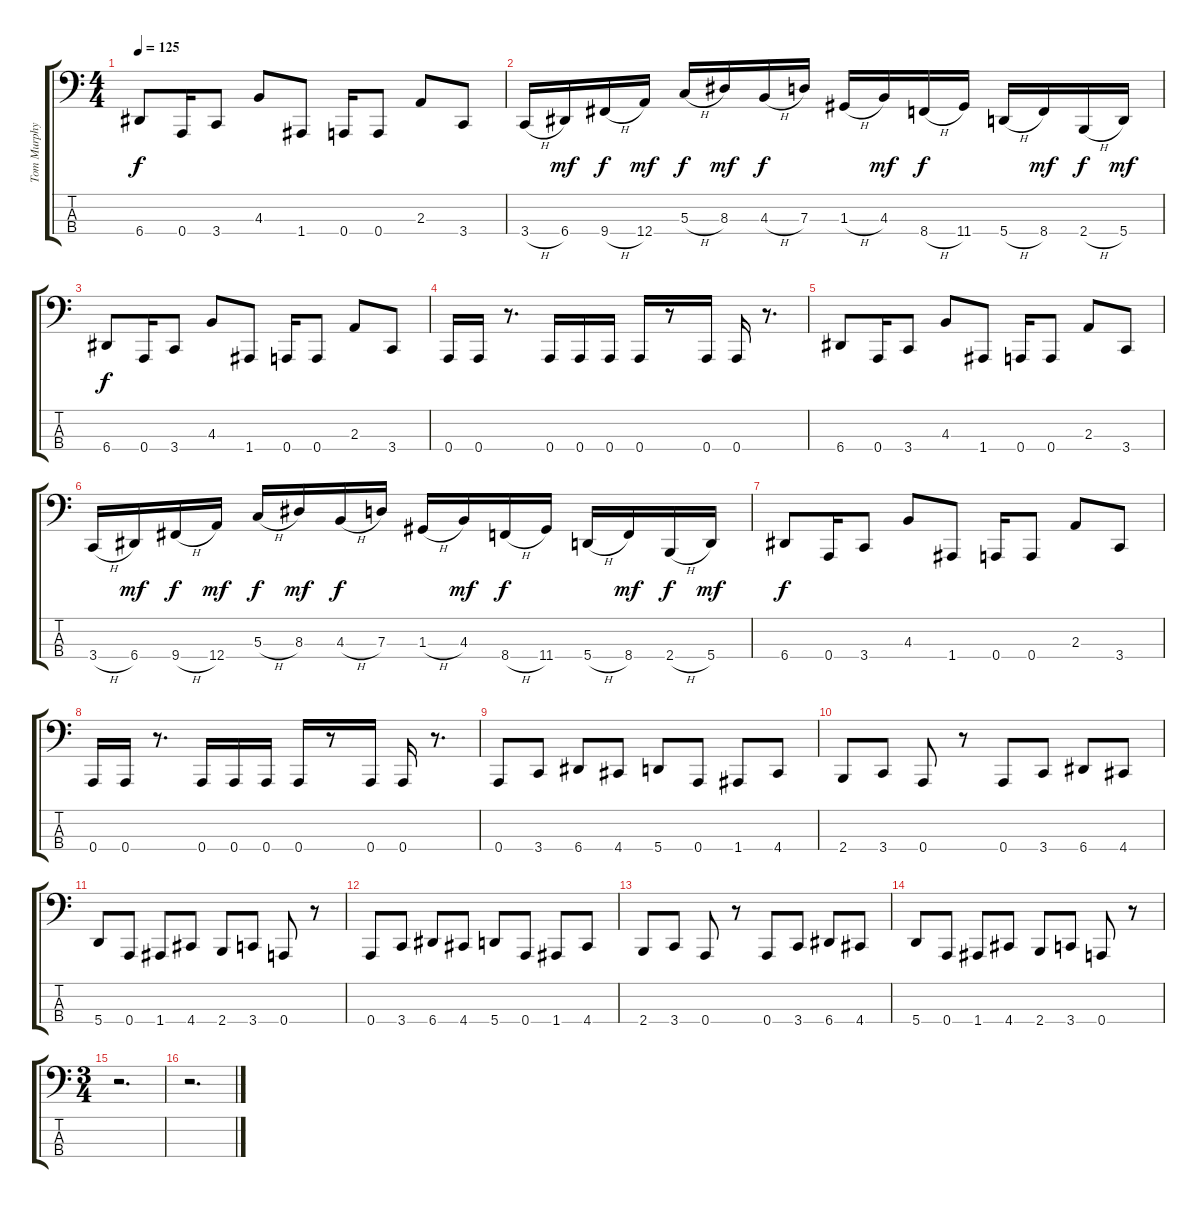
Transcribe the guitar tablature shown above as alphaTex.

\track ("Tom Murphy" "Tom Murphy") {instrument electricbassfinger}
\staff {score tabs}
\tuning (F2 C2 G1 A0) {hide}
\ts (4 4)
\tempo 125
\clef f4
\ks c
6.4.8{dy f} 0.4.16 3.4.8 4.3.8 1.4.8 0.4.16 0.4.8 2.3.8 3.4.8 |
3.4{h}.16 6.4.16{dy mf} 9.4{h}.16{dy f} 12.4.16{dy mf} 5.3{h}.16{dy f} 8.3.16{dy mf} 4.3{h}.16{dy f} 7.3.16 1.3{h}.16 4.3.16{dy mf} 8.4{h}.16{dy f} 11.4.16 5.4{h}.16 8.4.16{dy mf} 2.4{h}.16{dy f} 5.4.16{dy mf} |
6.4.8{dy f} 0.4.16 3.4.8 4.3.8 1.4.8 0.4.16 0.4.8 2.3.8 3.4.8 |
0.4.16 0.4.16 r.8{d} 0.4.16 0.4.16 0.4.16 0.4.16 r.8 0.4.16 0.4.16 r.8{d} |
6.4.8 0.4.16 3.4.8 4.3.8 1.4.8 0.4.16 0.4.8 2.3.8 3.4.8 |
3.4{h}.16 6.4.16{dy mf} 9.4{h}.16{dy f} 12.4.16{dy mf} 5.3{h}.16{dy f} 8.3.16{dy mf} 4.3{h}.16{dy f} 7.3.16 1.3{h}.16 4.3.16{dy mf} 8.4{h}.16{dy f} 11.4.16 5.4{h}.16 8.4.16{dy mf} 2.4{h}.16{dy f} 5.4.16{dy mf} |
6.4.8{dy f} 0.4.16 3.4.8 4.3.8 1.4.8 0.4.16 0.4.8 2.3.8 3.4.8 |
0.4.16 0.4.16 r.8{d} 0.4.16 0.4.16 0.4.16 0.4.16 r.8 0.4.16 0.4.16 r.8{d} |
0.4.8 3.4.8 6.4.8 4.4.8 5.4.8 0.4.8 1.4.8 4.4.8 |
2.4.8 3.4.8 0.4.8 r.8 0.4.8 3.4.8 6.4.8 4.4.8 |
5.4.8 0.4.8 1.4.8 4.4.8 2.4.8 3.4.8 0.4.8 r.8 |
0.4.8 3.4.8 6.4.8 4.4.8 5.4.8 0.4.8 1.4.8 4.4.8 |
2.4.8 3.4.8 0.4.8 r.8 0.4.8 3.4.8 6.4.8 4.4.8 |
5.4.8 0.4.8 1.4.8 4.4.8 2.4.8 3.4.8 0.4.8 r.8 |
\ts (3 4)
r.2{d} |
r.2{d}
